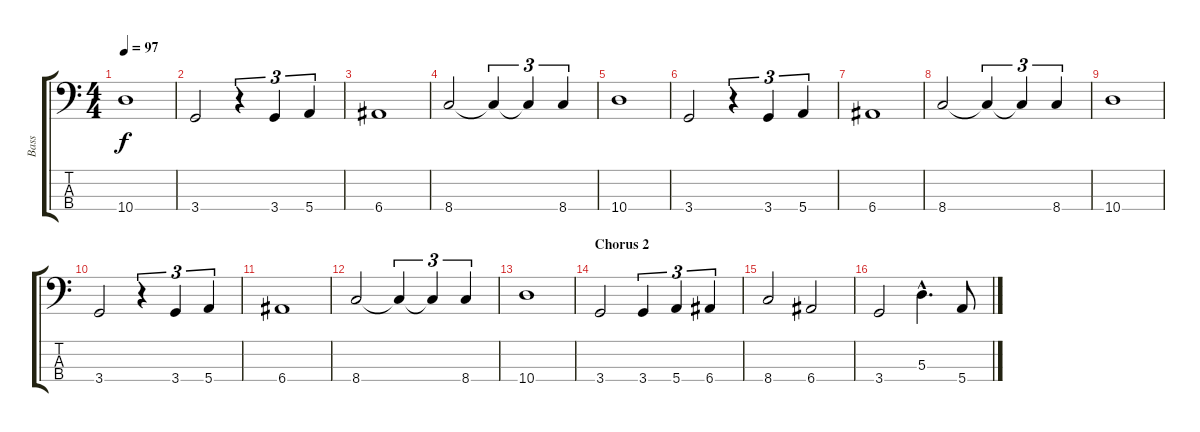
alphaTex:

\track ("Bass" "Bass") {instrument electricbasspick}
\staff {score tabs}
\tuning (G2 D2 A1 E1) {hide}
\ts (4 4)
\tempo 97
\clef f4
\ks c
10.4.1{dy f} |
3.4.2 r.4{tu (3 2)} 3.4.4{tu (3 2)} 5.4.4{tu (3 2)} |
6.4.1 |
8.4.2 8.4{t}.4{tu (3 2)} 8.4{t}.4{tu (3 2)} 8.4.4{tu (3 2)} |
10.4.1 |
3.4.2 r.4{tu (3 2)} 3.4.4{tu (3 2)} 5.4.4{tu (3 2)} |
6.4.1 |
8.4.2 8.4{t}.4{tu (3 2)} 8.4{t}.4{tu (3 2)} 8.4.4{tu (3 2)} |
10.4.1 |
3.4.2 r.4{tu (3 2)} 3.4.4{tu (3 2)} 5.4.4{tu (3 2)} |
6.4.1 |
8.4.2 8.4{t}.4{tu (3 2)} 8.4{t}.4{tu (3 2)} 8.4.4{tu (3 2)} |
10.4.1 |
\section ("" "Chorus 2")
3.4.2 3.4.4{tu (3 2)} 5.4.4{tu (3 2)} 6.4.4{tu (3 2)} |
8.4.2 6.4.2 |
3.4.2 5.3{hac}.4{d} 5.4.8
